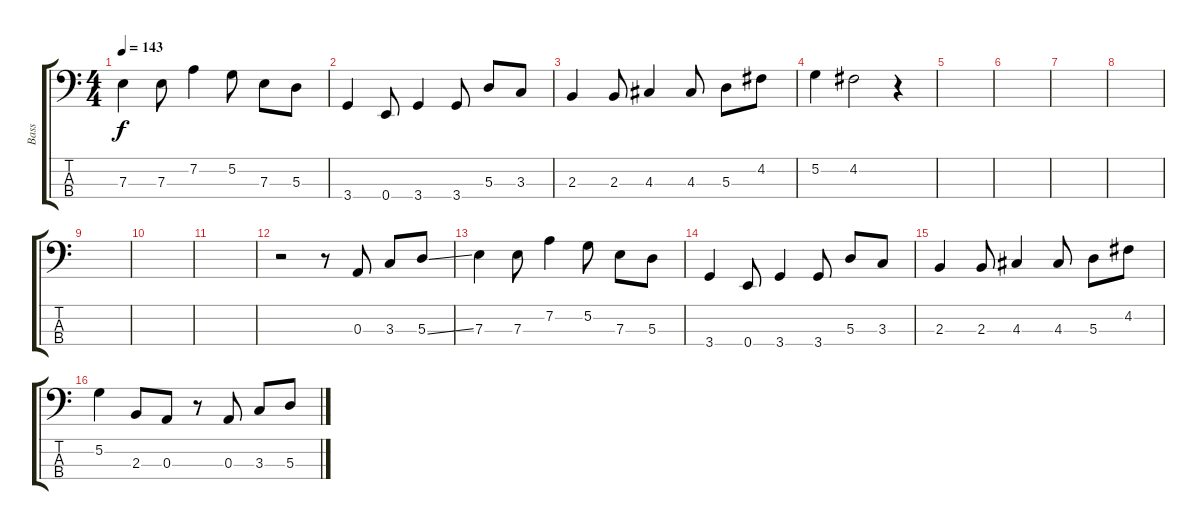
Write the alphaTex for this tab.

\track ("Bass" "Bass") {instrument electricbasspick}
\staff {score tabs}
\tuning (G2 D2 A1 E1) {hide}
\ts (4 4)
\tempo 143
\clef f4
\ks c
7.3.4{dy f} 7.3.8 7.2.4 5.2.8 7.3.8 5.3.8 |
3.4.4 0.4.8 3.4.4 3.4.8 5.3.8 3.3.8 |
2.3.4 2.3.8 4.3.4 4.3.8 5.3.8 4.2.8 |
5.2.4 4.2.2 r.4 |
|
|
|
|
|
|
|
r.2 r.8 0.3.8 3.3.8 5.3{ss}.8 |
7.3.4 7.3.8 7.2.4 5.2.8 7.3.8 5.3.8 |
3.4.4 0.4.8 3.4.4 3.4.8 5.3.8 3.3.8 |
2.3.4 2.3.8 4.3.4 4.3.8 5.3.8 4.2.8 |
5.2.4 2.3.8 0.3.8 r.8 0.3.8 3.3.8 5.3.8
